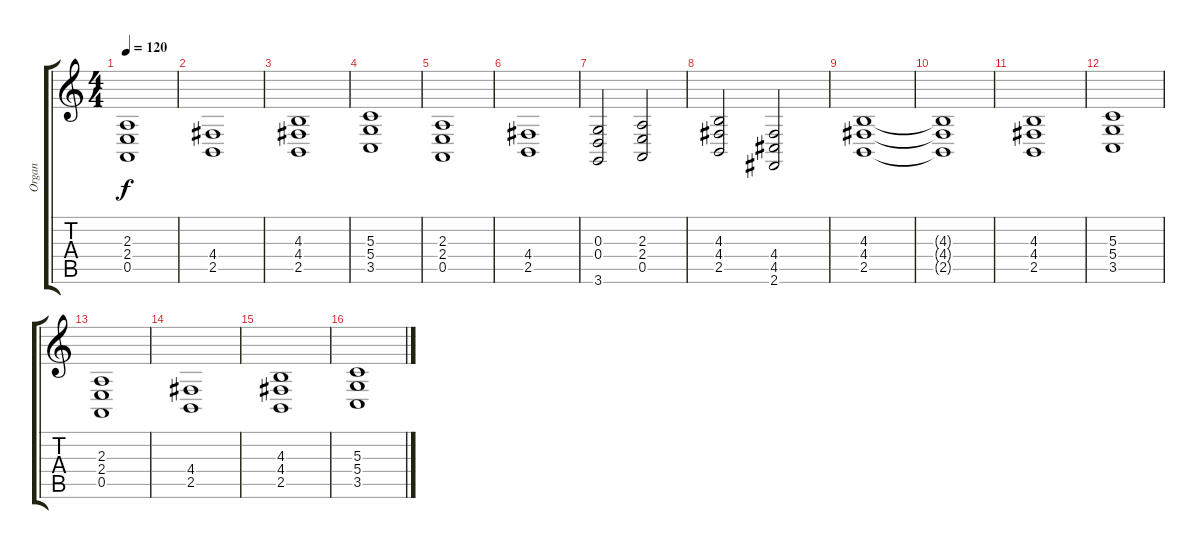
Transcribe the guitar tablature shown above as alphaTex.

\track ("Organ" "Organ") {instrument reedorgan}
\staff {score tabs}
\tuning (E4 B3 G3 D3 A2 E2) {hide}
\ts (4 4)
\tempo 120
\clef g2
\ks c
(2.3 2.4 0.5).1{dy f} |
(4.4 2.5).1 |
(4.3 4.4 2.5).1 |
(5.3 5.4 3.5).1 |
(2.3 2.4 0.5).1 |
(4.4 2.5).1 |
(0.3 0.4 3.6).2 (2.3 2.4 0.5).2 |
(4.3 4.4 2.5).2 (4.4 4.5 2.6).2 |
(4.3 4.4 2.5).1 |
(4.3{t} 4.4{t} 2.5{t}).1 |
(4.3 4.4 2.5).1 |
(5.3 5.4 3.5).1 |
(2.3 2.4 0.5).1 |
(4.4 2.5).1 |
(4.3 4.4 2.5).1 |
(5.3 5.4 3.5).1
